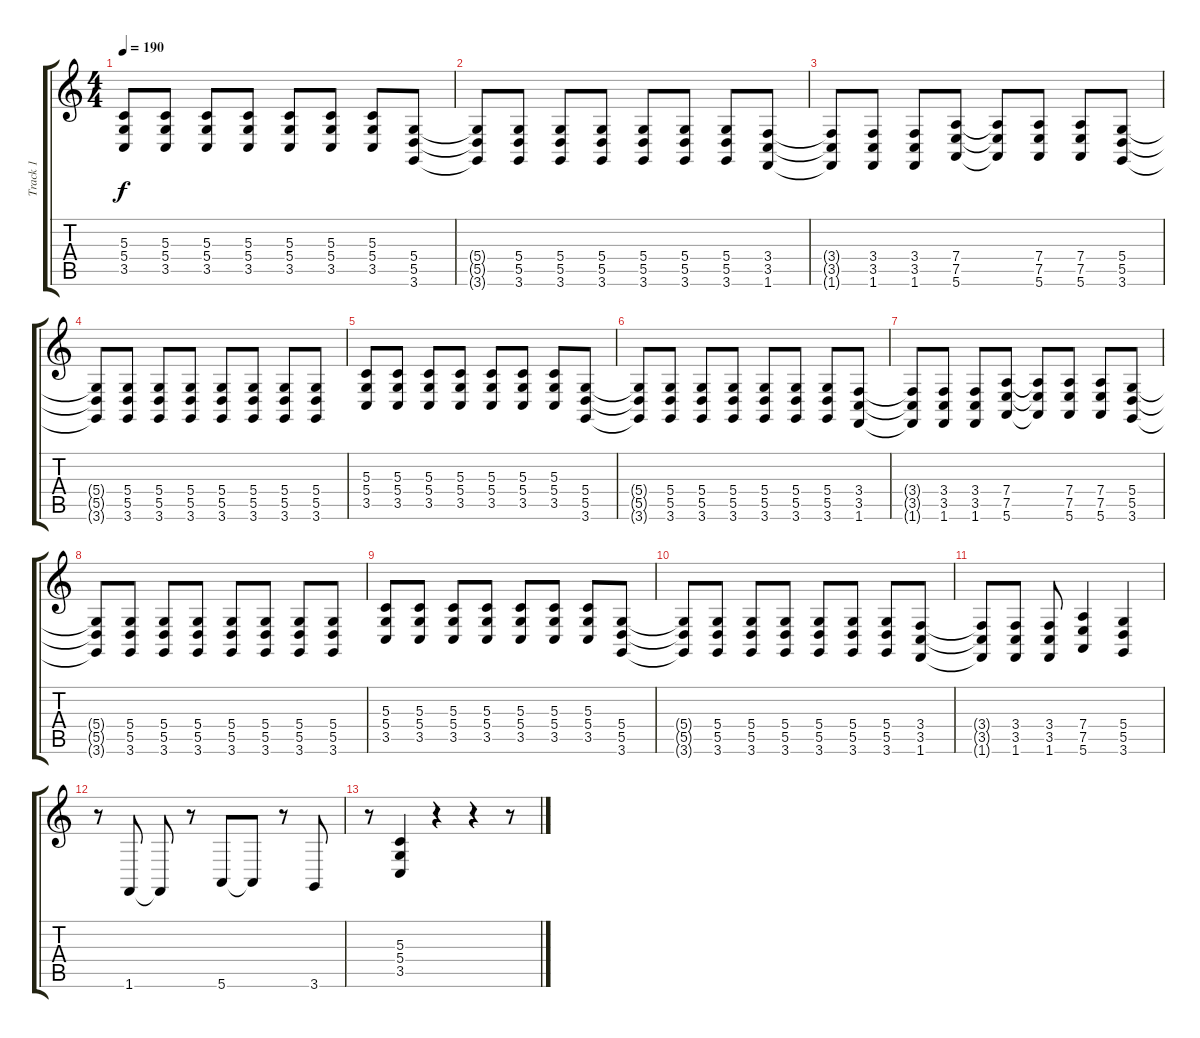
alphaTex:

\track ("Track 1" "Track 1") {instrument lead2sawtooth}
\staff {score tabs}
\tuning (E4 B3 G3 D3 A2 E2) {hide}
\ts (4 4)
\tempo 190
\clef g2
\ks c
(5.3 5.4 3.5).8{dy f} (5.3 5.4 3.5).8 (5.3 5.4 3.5).8 (5.3 5.4 3.5).8 (5.3 5.4 3.5).8 (5.3 5.4 3.5).8 (5.3 5.4 3.5).8 (5.4 5.5 3.6).8 |
(5.4{t} 5.5{t} 3.6{t}).8 (5.4 5.5 3.6).8 (5.4 5.5 3.6).8 (5.4 5.5 3.6).8 (5.4 5.5 3.6).8 (5.4 5.5 3.6).8 (5.4 5.5 3.6).8 (3.4 3.5 1.6).8 |
(3.4{t} 3.5{t} 1.6{t}).8 (3.4 3.5 1.6).8 (3.4 3.5 1.6).8 (7.4 7.5 5.6).8 (7.4{t} 7.5{t} 5.6{t}).8 (7.4 7.5 5.6).8 (7.4 7.5 5.6).8 (5.4 5.5 3.6).8 |
(5.4{t} 5.5{t} 3.6{t}).8 (5.4 5.5 3.6).8 (5.4 5.5 3.6).8 (5.4 5.5 3.6).8 (5.4 5.5 3.6).8 (5.4 5.5 3.6).8 (5.4 5.5 3.6).8 (5.4 5.5 3.6).8 |
(5.3 5.4 3.5).8 (5.3 5.4 3.5).8 (5.3 5.4 3.5).8 (5.3 5.4 3.5).8 (5.3 5.4 3.5).8 (5.3 5.4 3.5).8 (5.3 5.4 3.5).8 (5.4 5.5 3.6).8 |
(5.4{t} 5.5{t} 3.6{t}).8 (5.4 5.5 3.6).8 (5.4 5.5 3.6).8 (5.4 5.5 3.6).8 (5.4 5.5 3.6).8 (5.4 5.5 3.6).8 (5.4 5.5 3.6).8 (3.4 3.5 1.6).8 |
(3.4{t} 3.5{t} 1.6{t}).8 (3.4 3.5 1.6).8 (3.4 3.5 1.6).8 (7.4 7.5 5.6).8 (7.4{t} 7.5{t} 5.6{t}).8 (7.4 7.5 5.6).8 (7.4 7.5 5.6).8 (5.4 5.5 3.6).8 |
(5.4{t} 5.5{t} 3.6{t}).8 (5.4 5.5 3.6).8 (5.4 5.5 3.6).8 (5.4 5.5 3.6).8 (5.4 5.5 3.6).8 (5.4 5.5 3.6).8 (5.4 5.5 3.6).8 (5.4 5.5 3.6).8 |
(5.3 5.4 3.5).8 (5.3 5.4 3.5).8 (5.3 5.4 3.5).8 (5.3 5.4 3.5).8 (5.3 5.4 3.5).8 (5.3 5.4 3.5).8 (5.3 5.4 3.5).8 (5.4 5.5 3.6).8 |
(5.4{t} 5.5{t} 3.6{t}).8 (5.4 5.5 3.6).8 (5.4 5.5 3.6).8 (5.4 5.5 3.6).8 (5.4 5.5 3.6).8 (5.4 5.5 3.6).8 (5.4 5.5 3.6).8 (3.4 3.5 1.6).8 |
(3.4{t} 3.5{t} 1.6{t}).8 (3.4 3.5 1.6).8 (3.4 3.5 1.6).8 (7.4 7.5 5.6).4 (5.4 5.5 3.6).4 |
r.8 1.6.8 1.6{t}.8 r.8 5.6.8 5.6{t}.8 r.8 3.6.8 |
r.8 (5.3 5.4 3.5).4 r.4 r.4 r.8
